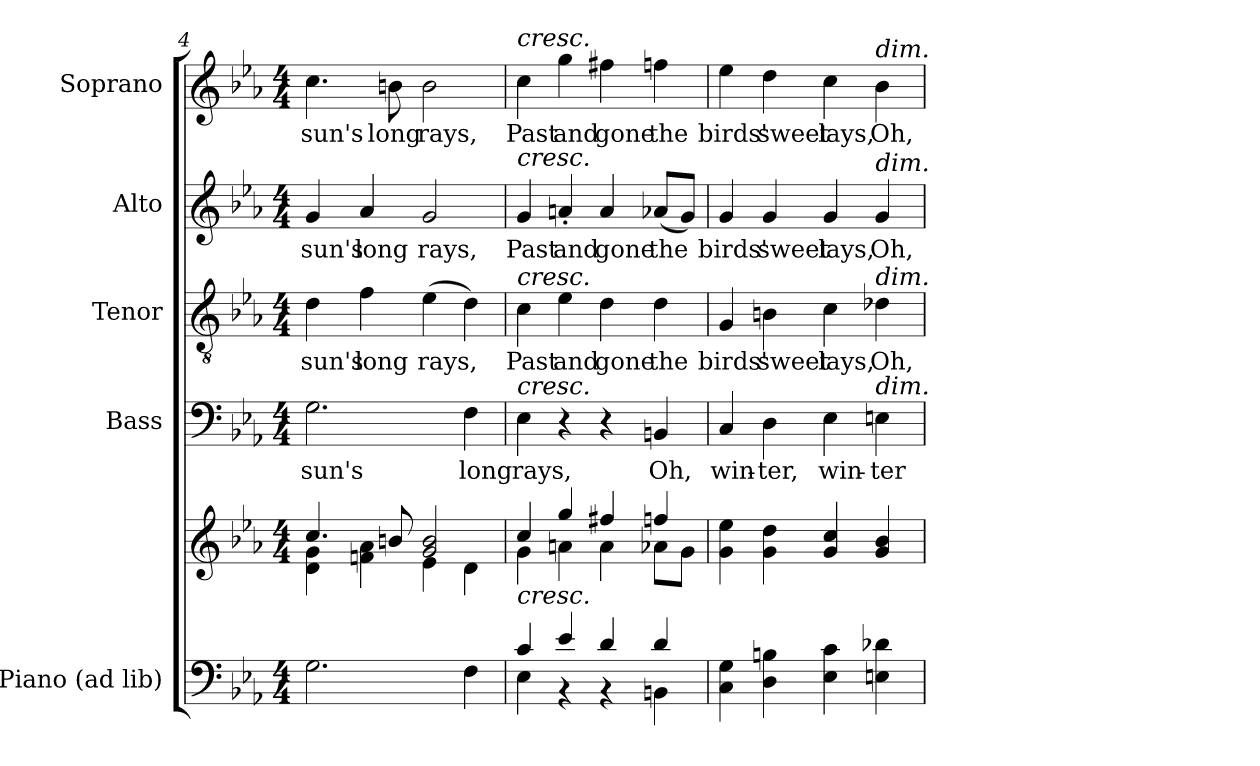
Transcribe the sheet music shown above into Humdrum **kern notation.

**kern	**kern	**kern	**text	**kern	**text	**kern	**text	**kern	**text
*part5	*part5	*part4	*part4	*part3	*part3	*part2	*part2	*part1	*part1
*staff6	*staff5	*staff4	*staff4	*staff3	*staff3	*staff2	*staff2	*staff1	*staff1
*I"Piano (ad lib)	*	*I"Bass	*	*I"Tenor	*	*I"Alto	*	*I"Soprano	*
*I'Pno.	*	*I'B.	*	*I'T.	*	*I'A.	*	*I'S.	*
*clefF4	*clefG2	*clefF4	*	*clefGv2	*	*clefG2	*	*clefG2	*
*	*	*	*	*ITrd7c12	*	*	*	*	*
*k[b-e-a-]	*k[b-e-a-]	*k[b-e-a-]	*	*k[b-e-a-]	*	*k[b-e-a-]	*	*k[b-e-a-]	*
*E-:	*E-:	*E-:	*	*E-:	*	*E-:	*	*E-:	*
*M4/4	*M4/4	*M4/4	*	*M4/4	*	*M4/4	*	*M4/4	*
=4	=4	=4	=4	=4	=4	=4	=4	=4	=4
*	*^	*	*	*	*	*	*	*	*
!	!	!	!	!LO:LY:b:color=#000000	!	!	!	!	!	!
!	!	!	!	!	!	!LO:LY:b:color=#000000	!	!	!	!
!	!	!	!	!	!	!	!	!LO:LY:b:color=#000000	!	!
!	!	!	!	!	!	!	!	!	!	!LO:LY:b:color=#000000
2.Gi\	4.cci/	4di\ 4gi	2.Gi\	sun's	4Di\	sun's	4gi/	sun's	4.cci\	sun's
!	!	!	!	!	!	!LO:LY:b:color=#000000	!	!	!	!
!	!	!	!	!	!	!	!	!LO:LY:b:color=#000000	!	!
.	.	4fni\ 4a-i	.	.	4Fi\	long	4a-i/	long	.	.
!	!	!	!	!	!	!	!	!	!	!LO:LY:b:color=#000000
.	8bni/	.	.	.	.	.	.	.	8bni\	long
!	!	!	!	!	!	!LO:LY:b:color=#000000	!	!	!	!
!	!	!	!	!	!	!	!	!LO:LY:b:color=#000000	!	!
!	!	!	!	!	!	!	!	!	!	!LO:LY:b:color=#000000
.	2gi/ 2bi	4e-i\	.	.	(4E-i\	rays,	2gi/	rays,	2bi\	rays,
!	!	!	!	!LO:LY:b:color=#000000	!	!	!	!	!	!
4Fi\	.	4di\	4Fi\	long	4Di\)	.	.	.	.	.
=5	=5	=5	=5	=5	=5	=5	=5	=5	=5	=5
*^	*	*	*	*	*	*	*	*	*	*
!	!	!	!	!	!LO:LY:b:color=#000000	!	!	!	!	!	!
!	!	!	!	!	!	!	!LO:LY:b:color=#000000	!	!	!	!
!	!	!	!	!	!	!	!	!	!LO:LY:b:color=#000000	!	!
!	!	!	!	!	!	!	!	!	!	!LO:TX:a:i:t=cresc.	!
!	!	!	!	!	!	!	!	!LO:TX:a:i:t=cresc.	!	!	!
!	!	!	!	!	!	!LO:TX:a:i:t=cresc.	!	!	!	!	!
!	!	!	!	!LO:TX:a:i:t=cresc.	!	!	!	!	!	!	!
!	!	!LO:TX:b:i:t=cresc.	!	!	!	!	!	!	!	!	!
!	!	!	!	!	!	!	!	!	!	!	!LO:LY:b:color=#000000
4ci/	4E-i\	4cci/	4gi\	4E-i\	rays,	4Ci\	Past	4gi/	Past	4cci\	Past
!	!	!	!	!	!	!	!LO:LY:b:color=#000000	!	!	!	!
!	!	!	!	!	!	!	!	!	!LO:LY:b:color=#000000	!	!
!	!	!	!	!	!	!	!	!	!	!	!LO:LY:b:color=#000000
4e-i/	4r	4ggi/	4ani\	4r	.	4E-i\	and	4an'i/	and	4ggi\	and
!	!	!	!	!	!	!	!LO:LY:b:color=#000000	!	!	!	!
!	!	!	!	!	!	!	!	!	!LO:LY:b:color=#000000	!	!
!	!	!	!	!	!	!	!	!	!	!	!LO:LY:b:color=#000000
4di/	4r	4ff#Xi/	4ai\	4r	.	4Di\	gone	4ai/	gone	4ff#Xi\	gone
!	!	!	!	!	!LO:LY:b:color=#000000	!	!	!	!	!	!
!	!	!	!	!	!	!	!LO:LY:b:color=#000000	!	!	!	!
!	!	!	!	!	!	!	!	!	!LO:LY:b:color=#000000	!	!
!	!	!	!	!	!	!	!	!	!	!	!LO:LY:b:color=#000000
4di/	4BBni\	4ffni/	8a-Xi\L	4BBni/	Oh,	4Di\	the	(8a-Xi/L	the	4ffni\	the
.	.	.	8gi\J	.	.	.	.	8gi/J)	.	.	.
*v	*v	*	*	*	*	*	*	*	*	*	*
*	*v	*v	*	*	*	*	*	*	*	*
!!LO:LB:g=z
=6	=6	=6	=6	=6	=6	=6	=6	=6	=6
*	*^	*	*	*	*	*	*	*	*
!	!	!	!	!LO:LY:b:color=#000000	!	!	!	!	!	!
*	*v	*v	*	*	*	*	*	*	*	*
*	*^	*	*	*	*	*	*	*	*
!	!	!	!	!	!	!LO:LY:b:color=#000000	!	!	!	!
*	*v	*v	*	*	*	*	*	*	*	*
*	*^	*	*	*	*	*	*	*	*
!	!	!	!	!	!	!	!	!LO:LY:b:color=#000000	!	!
*	*v	*v	*	*	*	*	*	*	*	*
*	*^	*	*	*	*	*	*	*	*
!	!	!	!	!	!	!	!	!	!	!LO:LY:b:color=#000000
*	*v	*v	*	*	*	*	*	*	*	*
4Ci\ 4Gi	4gi\ 4ee-i	4Ci/	win-	4GGi/	birds'	4gi/	birds'	4ee-i\	birds'
!	!	!	!LO:LY:b:color=#000000	!	!	!	!	!	!
!	!	!	!	!	!LO:LY:b:color=#000000	!	!	!	!
!	!	!	!	!	!	!	!LO:LY:b:color=#000000	!	!
!	!	!	!	!	!	!	!	!	!LO:LY:b:color=#000000
4Di\ 4Bni	4gi\ 4ddi	4Di\	-ter,	4BBni\	sweet	4gi/	sweet	4ddi\	sweet
!	!	!	!LO:LY:b:color=#000000	!	!	!	!	!	!
!	!	!	!	!	!LO:LY:b:color=#000000	!	!	!	!
!	!	!	!	!	!	!	!LO:LY:b:color=#000000	!	!
!	!	!	!	!	!	!	!	!	!LO:LY:b:color=#000000
4E-i\ 4ci	4gi/ 4cci	4E-i\	win-	4Ci\	lays,	4gi/	lays,	4cci\	lays,
!	!	!	!LO:LY:b:color=#000000	!	!	!	!	!	!
!	!	!	!	!	!LO:LY:b:color=#000000	!	!	!	!
!	!	!	!	!	!	!	!LO:LY:b:color=#000000	!	!
!	!	!	!	!	!	!	!	!LO:TX:a:i:t=dim.	!
!	!	!	!	!	!	!LO:TX:a:i:t=dim.	!	!	!
!	!	!	!	!LO:TX:a:i:t=dim.	!	!	!	!	!
!	!	!LO:TX:a:i:t=dim.	!	!	!	!	!	!	!
!	!	!	!	!	!	!	!	!	!LO:LY:b:color=#000000
4Eni\ 4d-Xi	4gi/ 4b-i	4Eni\	-ter	4D-Xi\	Oh,	4gi/	Oh,	4b-i\	Oh,
=	=	=	=	=	=	=	=	=	=
*-	*-	*-	*-	*-	*-	*-	*-	*-	*-
